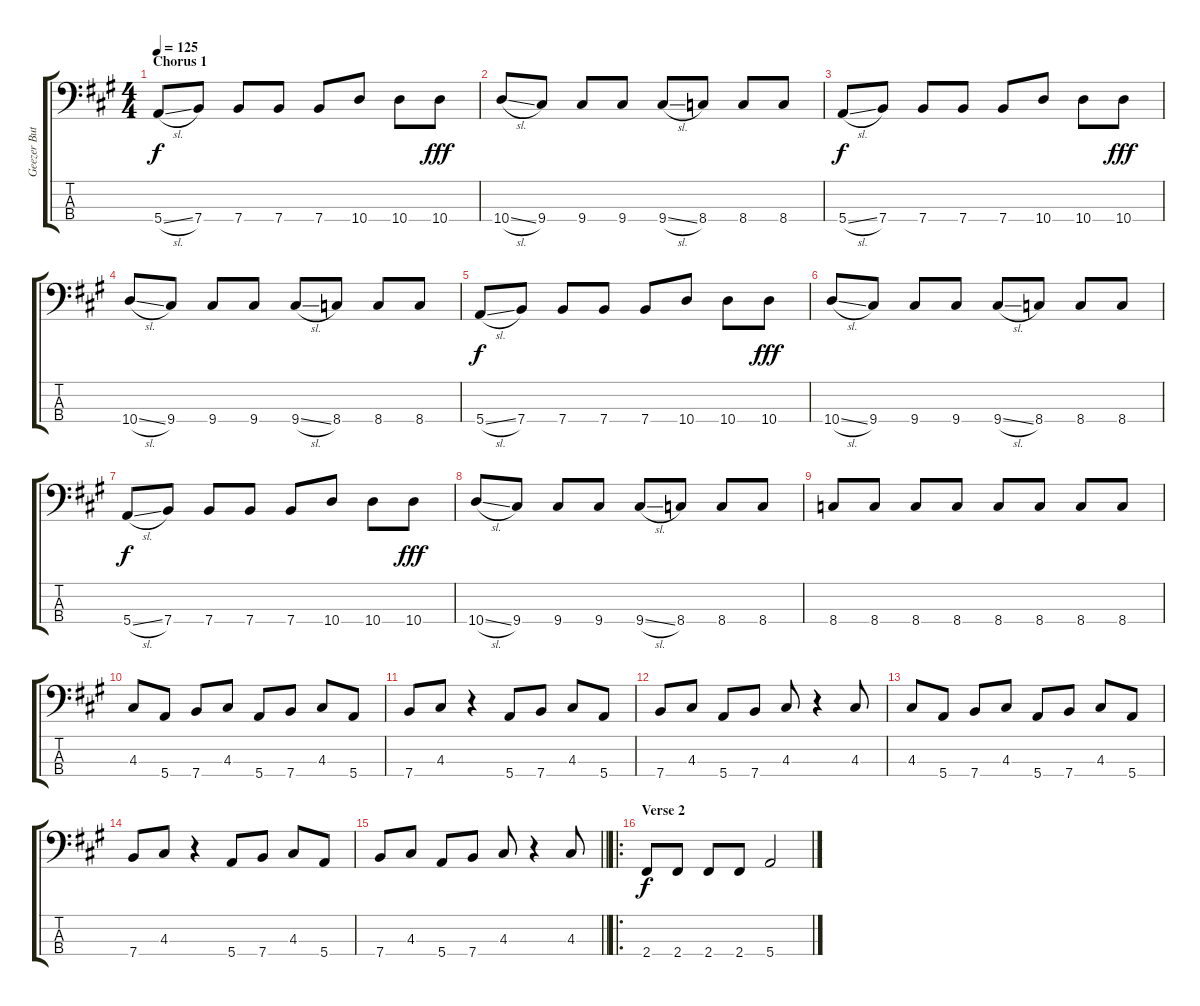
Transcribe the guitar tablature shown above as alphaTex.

\track ("Geezer Butler" "Geezer But") {instrument electricbassfinger}
\staff {score tabs}
\tuning (G2 D2 A1 E1) {hide}
\ts (4 4)
\section ("" "Chorus 1")
\tempo 125
\clef f4
\ks a
5.4{sl}.8{dy f} 7.4.8 7.4.8 7.4.8 7.4.8 10.4.8 10.4.8 10.4.8{dy fff} |
10.4{sl}.8 9.4.8 9.4.8 9.4.8 9.4{sl}.8 8.4.8 8.4.8 8.4.8 |
5.4{sl}.8{dy f} 7.4.8 7.4.8 7.4.8 7.4.8 10.4.8 10.4.8 10.4.8{dy fff} |
10.4{sl}.8 9.4.8 9.4.8 9.4.8 9.4{sl}.8 8.4.8 8.4.8 8.4.8 |
5.4{sl}.8{dy f} 7.4.8 7.4.8 7.4.8 7.4.8 10.4.8 10.4.8 10.4.8{dy fff} |
10.4{sl}.8 9.4.8 9.4.8 9.4.8 9.4{sl}.8 8.4.8 8.4.8 8.4.8 |
5.4{sl}.8{dy f} 7.4.8 7.4.8 7.4.8 7.4.8 10.4.8 10.4.8 10.4.8{dy fff} |
10.4{sl}.8 9.4.8 9.4.8 9.4.8 9.4{sl}.8 8.4.8 8.4.8 8.4.8 |
8.4.8 8.4.8 8.4.8 8.4.8 8.4.8 8.4.8 8.4.8 8.4.8 |
4.3.8 5.4.8 7.4.8 4.3.8 5.4.8 7.4.8 4.3.8 5.4.8 |
7.4.8 4.3.8 r.4 5.4.8 7.4.8 4.3.8 5.4.8 |
7.4.8 4.3.8 5.4.8 7.4.8 4.3.8 r.4 4.3.8 |
4.3.8 5.4.8 7.4.8 4.3.8 5.4.8 7.4.8 4.3.8 5.4.8 |
7.4.8 4.3.8 r.4 5.4.8 7.4.8 4.3.8 5.4.8 |
\barLineRight lightlight
7.4.8 4.3.8 5.4.8 7.4.8 4.3.8 r.4 4.3.8 |
\ro
\section ("" "Verse 2")
2.4.8{dy f} 2.4.8 2.4.8 2.4.8 5.4.2
